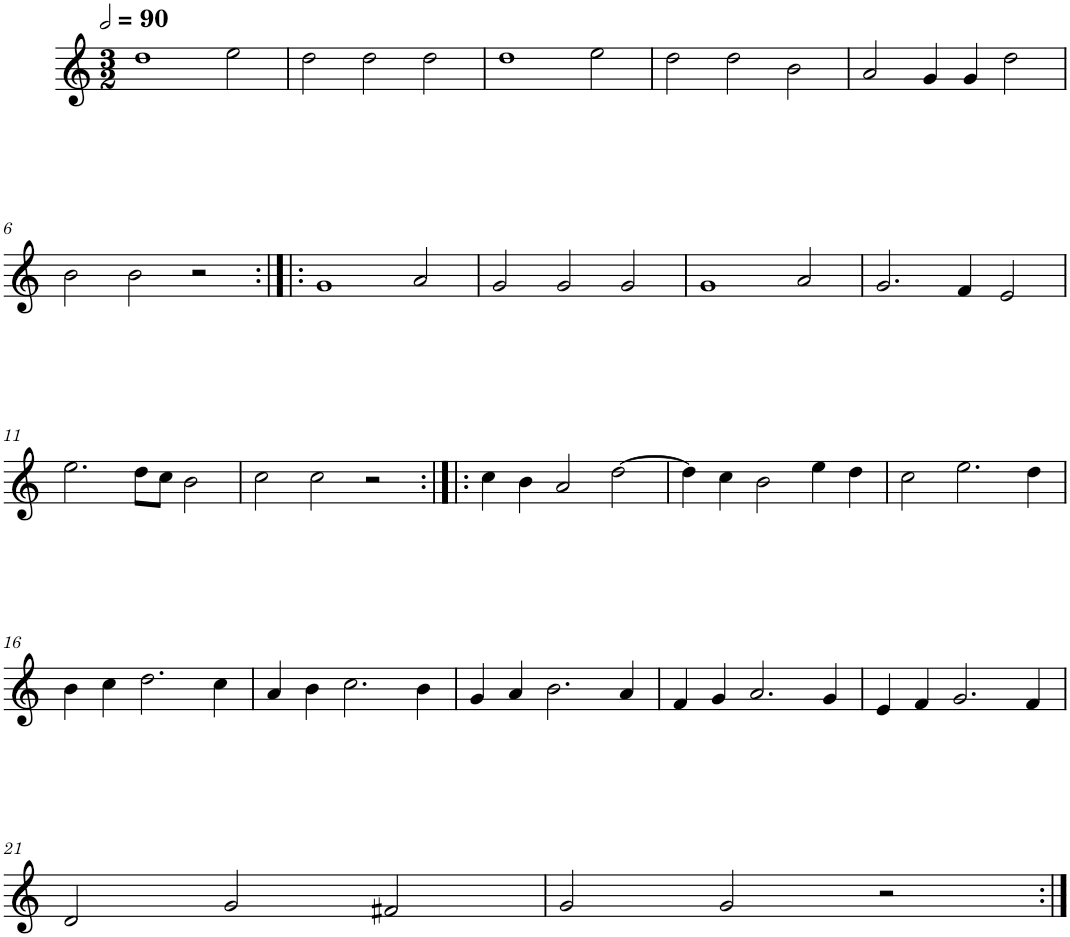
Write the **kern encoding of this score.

**kern
*part1
*staff1
*I"Six parties
*clefG2
*k[]
*M3/2
*MM180
=1
1dd
2ee\
=2
2dd\
2dd\
2dd\
=3
1dd
2ee\
=4
2dd\
2dd\
2b\
=5
2a/
4g/
4g/
2dd\
!!LO:LB:g=z
=6
2b\
2b\
2r
=7:|!|:
1g
2a/
=8
2g/
2g/
2g/
=9
1g
2a/
=10
2.g/
4f/
2e/
!!LO:LB:g=z
=11
2.ee\
8dd\L
8cc\J
2b\
=12
2cc\
2cc\
2r
=13:|!|:
4cc\
4b\
2a/
[2dd\
=14
4dd\]
4cc\
2b\
4ee\
4dd\
=15
2cc\
2.ee\
4dd\
!!LO:LB:g=z
=16
4b\
4cc\
2.dd\
4cc\
=17
4a/
4b\
2.cc\
4b\
=18
4g/
4a/
2.b\
4a/
=19
4f/
4g/
2.a/
4g/
=20
4e/
4f/
2.g/
4f/
!!LO:LB:g=z
=21
2d/
2g/
2f#X/
=22
2g/
2g/
2r
=:|!
*-
